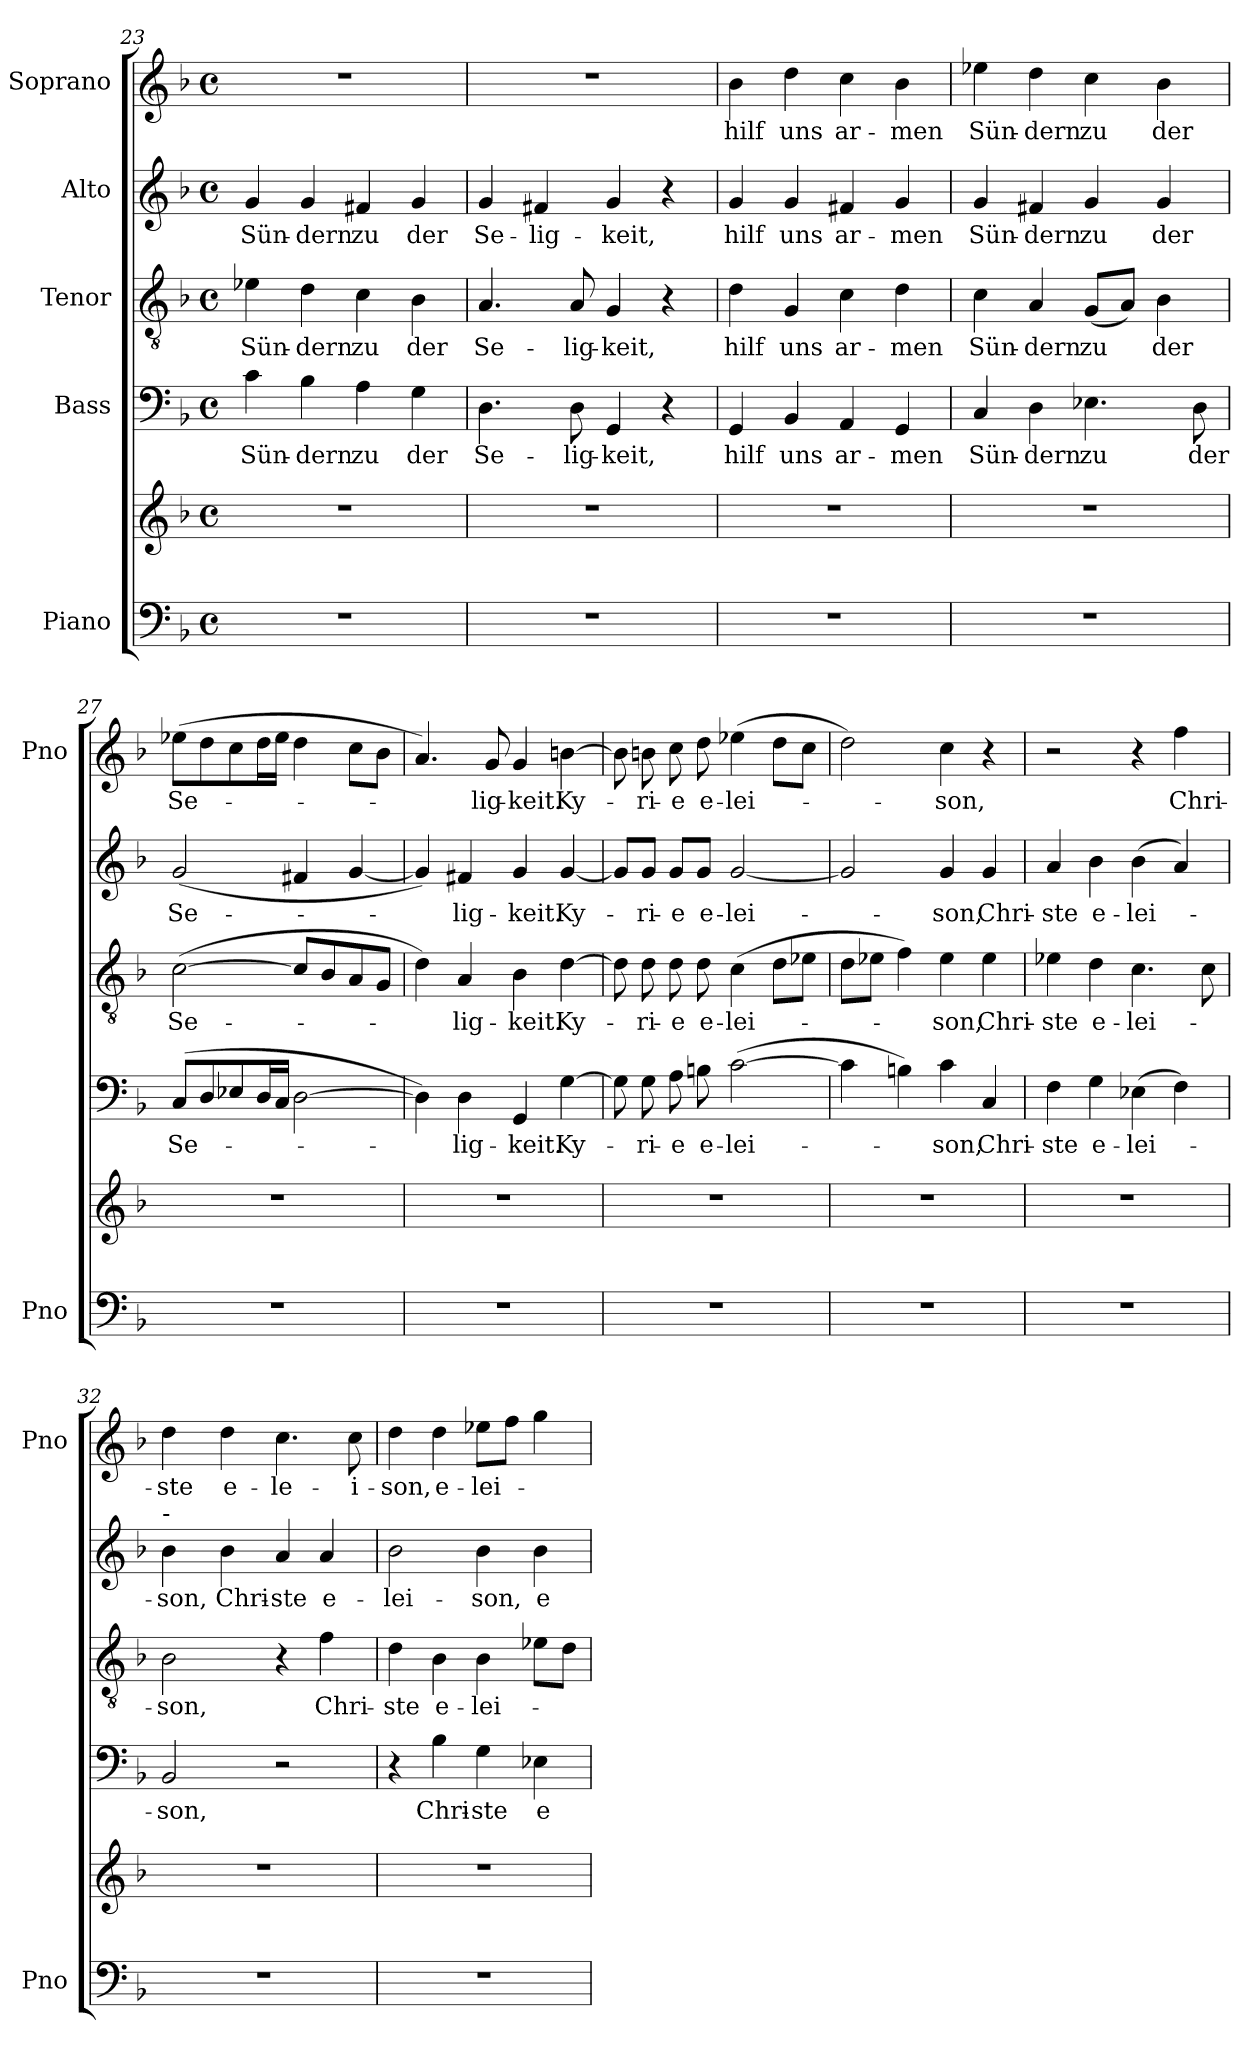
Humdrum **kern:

**kern	**kern	**kern	**text	**kern	**text	**kern	**text	**kern	**text
*part5	*part5	*part4	*part4	*part3	*part3	*part2	*part2	*part1	*part1
*staff6	*staff5	*staff4	*staff4	*staff3	*staff3	*staff2	*staff2	*staff1	*staff1
*I"Piano	*	*I"Bass	*	*I"Tenor	*	*I"Alto	*	*I"Soprano	*
*I'Pno	*	*	*	*	*	*	*	*I'Pno	*
*clefF4	*clefG2	*clefF4	*	*clefGv2	*	*clefG2	*	*clefG2	*
*k[b-]	*k[b-]	*k[b-]	*	*k[b-]	*	*k[b-]	*	*k[b-]	*
*F:	*F:	*F:	*	*F:	*	*F:	*	*F:	*
*M4/4	*M4/4	*M4/4	*	*M4/4	*	*M4/4	*	*M4/4	*
*met(c)	*met(c)	*met(c)	*	*met(c)	*	*met(c)	*	*met(c)	*
=23	=23	=23	=23	=23	=23	=23	=23	=23	=23
1r	1r	4c\	Sün-	4e-X\	Sün-	4g/	Sün-	1r	.
.	.	4B-\	-dern	4d\	-dern	4g/	-dern	.	.
.	.	4A\	zu	4c\	zu	4f#X/	zu	.	.
.	.	4G\	der	4B-\	der	4g/	der	.	.
=24	=24	=24	=24	=24	=24	=24	=24	=24	=24
1r	1r	4.D\	-Se-	4.A/	-Se-	4g/	Se-	1r	.
.	.	.	.	.	.	4f#X/	-lig-	.	.
.	.	8D\	-lig-	8A/	-lig-	.	.	.	.
.	.	4GG/	keit,	4G/	keit,	4g/	-keit,	.	.
.	.	4r	.	4r	.	4r	.	.	.
=25	=25	=25	=25	=25	=25	=25	=25	=25	=25
1r	1r	4GG/	hilf	4d\	hilf	4g/	hilf	4b-\	hilf
.	.	4BB-/	uns	4G/	uns	4g/	uns	4dd\	uns
.	.	4AA/	ar-	4c\	ar-	4f#X/	ar-	4cc\	ar-
.	.	4GG/	-men	4d\	-men	4g/	-men	4b-\	-men
=26	=26	=26	=26	=26	=26	=26	=26	=26	=26
1r	1r	4C/	Sün-	4c\	Sün-	4g/	Sün-	4ee-X\	Sün-
.	.	4D\	-dern	4A/	-dern	4f#X/	-dern	4dd\	-dern
.	.	4.E-X\	zu	(8G/L	zu	4g/	zu	4cc\	zu
.	.	.	.	8A/J)	.	.	.	.	.
.	.	.	.	4B-\	der	4g/	der	4b-\	der
.	.	8D\	der	.	.	.	.	.	.
!!LO:PB:g=z
=27	=27	=27	=27	=27	=27	=27	=27	=27	=27
1r	1r	(8C/L	Se-	([2c\	Se-	(2g/	Se-	(8ee-X\L	Se-
.	.	8D/	.	.	.	.	.	8dd\	.
.	.	8E-X/	.	.	.	.	.	8cc\	.
.	.	16D/L	.	.	.	.	.	16dd\L	.
.	.	16C/JJ	.	.	.	.	.	16ee-\JJ	.
.	.	[2D\	.	8c/L]	.	4f#X/	.	4dd\	.
.	.	.	.	8B-/	.	.	.	.	.
.	.	.	.	8A/	.	[4g/	.	8cc\L	.
.	.	.	.	8G/J	.	.	.	8b-\J	.
=28	=28	=28	=28	=28	=28	=28	=28	=28	=28
1r	1r	4D\])	-­	4d\)	-­	4g/])	-­	4.a/)	-­
.	.	4D\	lig-	4A/	lig-	4f#X/	lig-	.	.
.	.	.	.	.	.	.	.	8g/	lig-
.	.	4GG/	-keit.	4B-\	-keit.	4g/	-keit.	4g/	-keit.
.	.	[4G\	Ky-	[4d\	Ky-	[4g/	Ky-	[4bn\	Ky-
=29	=29	=29	=29	=29	=29	=29	=29	=29	=29
1r	1r	8G\]	.	8d\]	.	8g/L]	.	8b\]	.
.	.	8G\	-ri-	8d\	-ri-	8g/J	-ri-	8bn\	-ri-
.	.	8A\	-e	8d\	-e	8g/L	-e	8cc\	-e
.	.	8Bn\	e-	8d\	e-	8g/J	e-	8dd\	e-
.	.	([2c\	-lei-	(4c\	-lei-	[2g/	-lei-	(4ee-X\	-lei-
.	.	.	.	8d\L	.	.	.	8dd\L	.
.	.	.	.	8e-X\J	.	.	.	8cc\J	.
=30	=30	=30	=30	=30	=30	=30	=30	=30	=30
1r	1r	4c\]	.	8d\L	.	2g/]	.	2dd\)	.
.	.	.	.	8e-X\J	.	.	.	.	.
.	.	4Bn\)	.	4f\)	.	.	.	.	.
.	.	4c\	-son,	4e-\	-son,	4g/	-son,	4cc\	-son,
.	.	4C/	Chri-	4e-\	Chri-	4g/	Chri-	4r	.
=31	=31	=31	=31	=31	=31	=31	=31	=31	=31
1r	1r	4F\	-ste	4e-X\	-ste	4a/	-ste	2r	.
.	.	4G\	e-	4d\	e-	4b-\	e-	.	.
.	.	(4E-X\	-lei-	4.c\	-lei-	(4b-\	-lei-	4r	.
.	.	4F\)	.	.	.	4a/)	.	4ff\	Chri-
.	.	.	.	8c\	.	.	.	.	.
!!LO:LB:g=z
=32	=32	=32	=32	=32	=32	=32	=32	=32	=32
!	!	!	!	!	!	!LO:TX:a:t=-	!	!	!
1r	1r	2BB-/	-­son,	2B-\	-­son,	4b-\	-­son,	4dd\	-ste
.	.	.	.	.	.	4b-\	Chri-	4dd\	e-
.	.	2r	.	4r	.	4a/	-ste	4.cc\	-le-
.	.	.	.	4f\	Chri-	4a/	e-	.	.
.	.	.	.	.	.	.	.	8cc\	-i-
=33	=33	=33	=33	=33	=33	=33	=33	=33	=33
1r	1r	4r	.	4d\	-ste	2b-\	-lei-	4dd\	-son,
.	.	4B-\	Chri-	4B-\	e-	.	.	4dd\	e-
.	.	4G\	-ste	4B-\	-lei-	4b-\	-son,	8ee-X\L	-lei-
.	.	.	.	.	.	.	.	8ff\J	.
.	.	4E-X\	e-	8e-X\L	.	4b-\	e-	4gg\	.
.	.	.	.	8d\J	.	.	.	.	.
=	=	=	=	=	=	=	=	=	=
*-	*-	*-	*-	*-	*-	*-	*-	*-	*-
